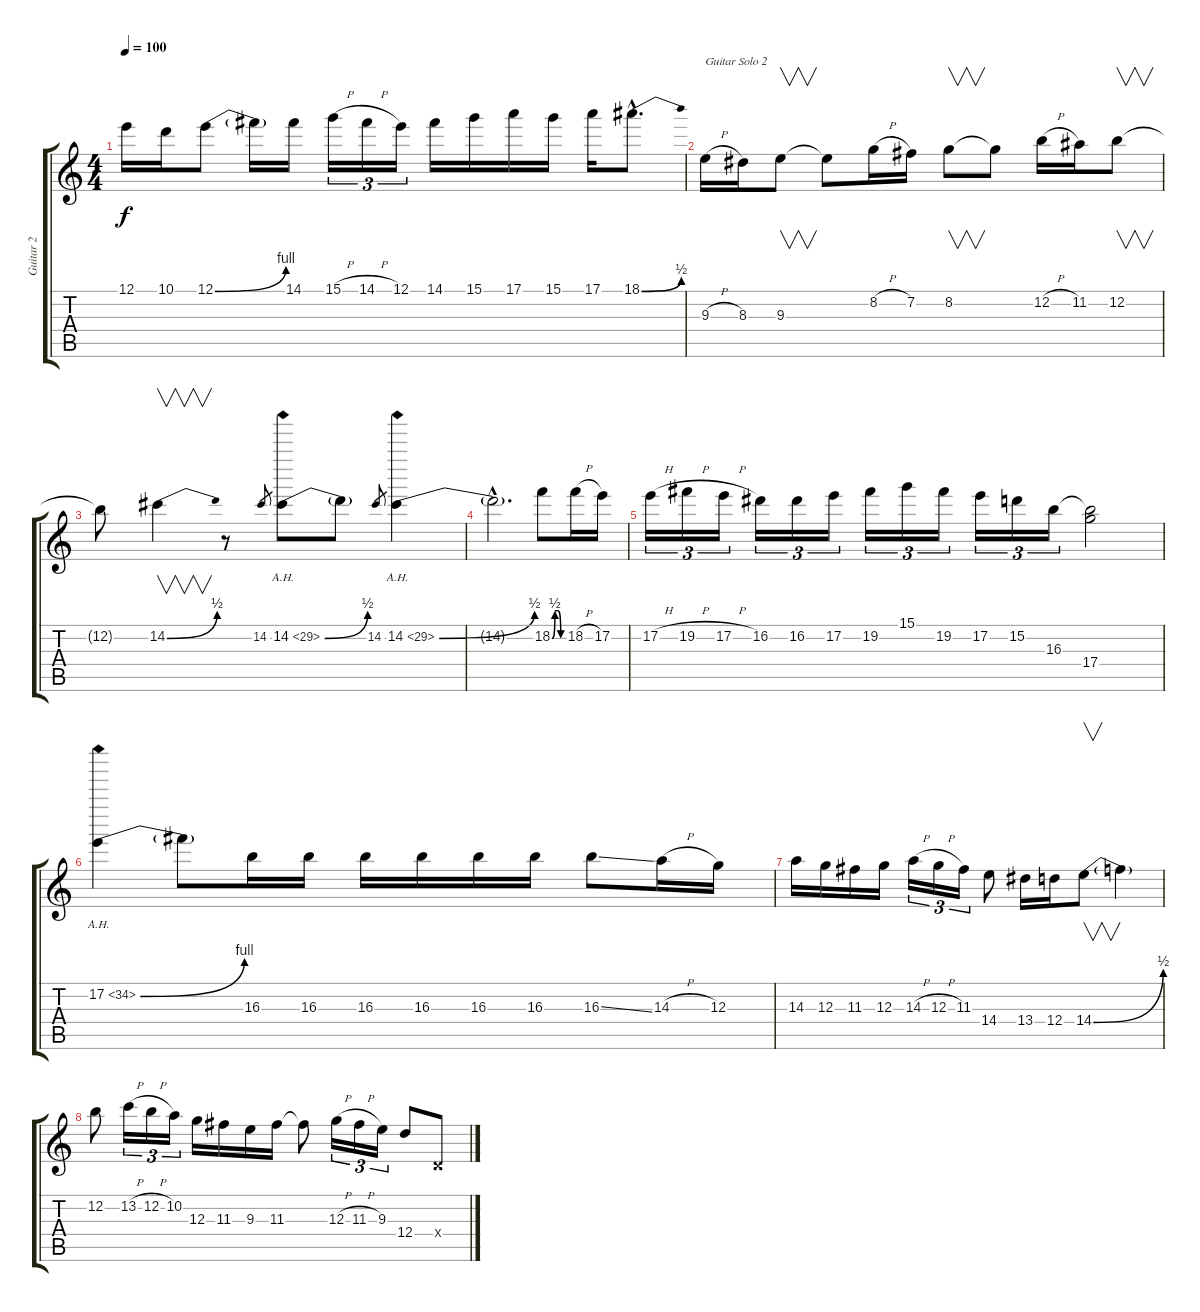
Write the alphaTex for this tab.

\track ("Guitar 2" "Guitar 2") {instrument distortionguitar}
\staff {score tabs}
\tuning (E4 B3 G3 D3 A2 E2) {hide}
\ts (4 4)
\tempo 100
\clef g2
\ks c
12.1.16{dy f} 10.1.16 12.1{be (bend 0 0 60 4)}.8 12.1{t}.16 14.1.16 15.1{h}.16{tu (3 2)} 14.1{h}.16{tu (3 2)} 12.1.16{tu (3 2)} 14.1.16 15.1.16 17.1.16 15.1.16 17.1.16 18.1{be (bend 0 0 60 2) hac}.8{d} |
9.3{h}.16{txt "Guitar Solo 2"} 8.3.16 9.3.8{v} 9.3{t}.8 8.2{h}.16 7.2.16 8.2.8{v} 8.2{t}.8 12.2{h}.16 11.2.16 12.2.8{v} |
12.2{t}.8 14.2{be (bend 0 0 60 2)}.4{v} r.8 14.2.8{gr} 14.2{be (bend 0 0 60 2) ah 15}.8 14.2{t}.8 14.2.8{gr} 14.2{be (bend 0 0 60 2) ah 15}.4 |
14.2{hac t}.2{d} 18.2{be (custom 0 0 15 2 30 2 45 0 60 0)}.8 18.2{h}.16 17.2.16 |
17.2{h}.16{tu (3 2)} 19.2{h}.16{tu (3 2)} 17.2{h}.16{tu (3 2)} 16.2.16{tu (3 2)} 16.2.16{tu (3 2)} 17.2.16{tu (3 2)} 19.2.16{tu (3 2)} 15.1.16{tu (3 2)} 19.2.16{tu (3 2)} 17.2.16{tu (3 2)} 15.2.16{tu (3 2)} 16.3.16{tu (3 2)} (16.3{t} 17.4).2 |
17.2{be (bend 0 0 60 4) ah 17}.4 17.2{t}.8 16.3.16 16.3.16 16.3.16 16.3.16 16.3.16 16.3.16 16.3{ss}.8 14.3{h}.16 12.3.16 |
14.3.16 12.3.16 11.3.16 12.3.16 14.3{h}.16{tu (3 2)} 12.3{h}.16{tu (3 2)} 11.3.16{tu (3 2)} 14.4.8 13.4.16 12.4.16 14.4{be (bend 0 0 60 2)}.8{v} 14.4{t}.4 |
12.2.8 13.2{h}.16{tu (3 2)} 12.2{h}.16{tu (3 2)} 10.2.16{tu (3 2)} 12.3.16 11.3.16 9.3.16 11.3.16 11.3{t}.8 12.3{h}.16{tu (3 2)} 11.3{h}.16{tu (3 2)} 9.3.16{tu (3 2)} 12.4.8 0.4{x}.8
